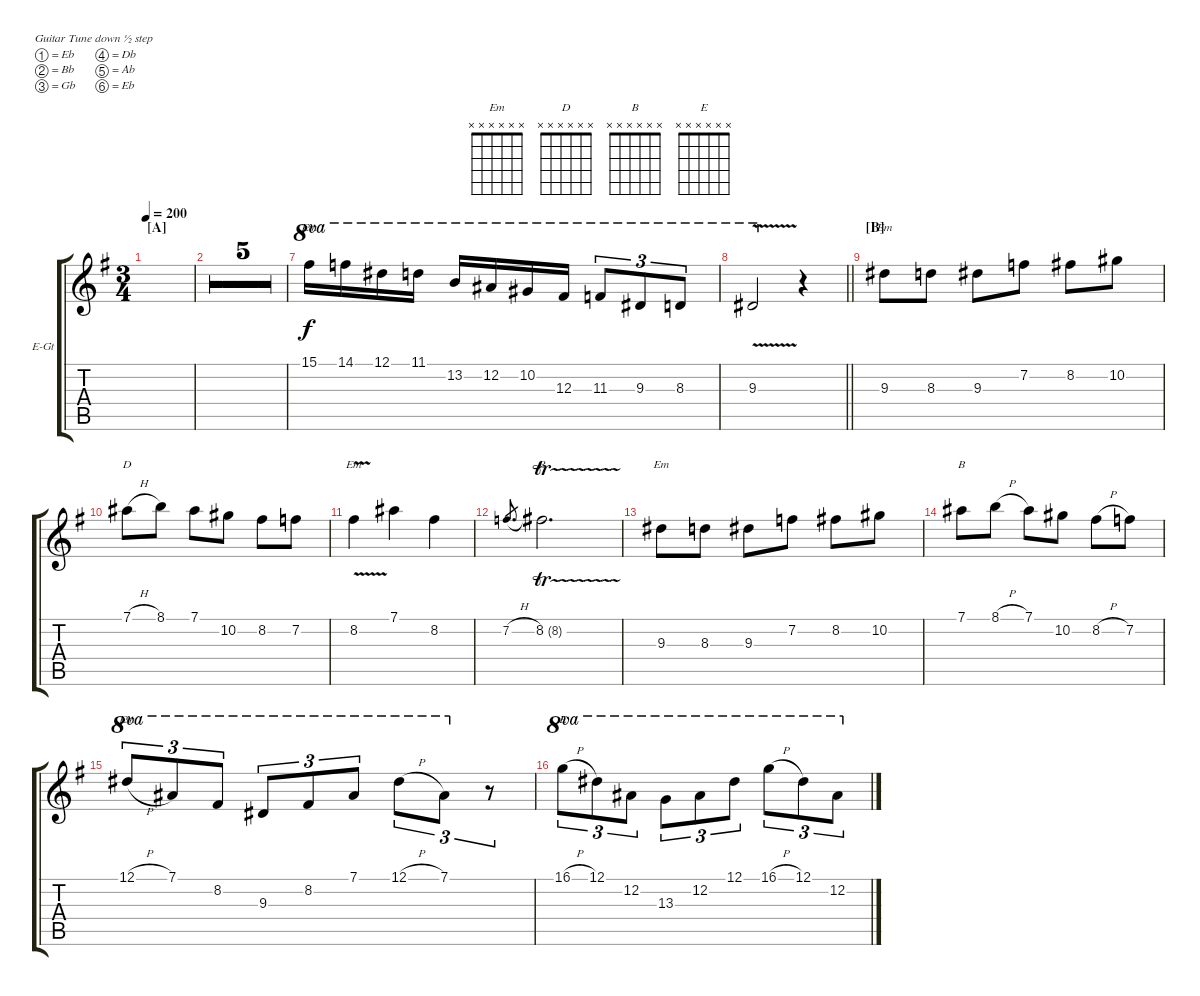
\defaultSystemsLayout 4
\bracketExtendMode groupsimilarinstruments
\firstSystemTrackNameOrientation horizontal
\otherSystemsTrackNameOrientation horizontal
\track ("Yngwie Malmsteen" "E-Gt") {multiBarRest instrument distortionguitar}
\staff {score tabs}
\tuning (Eb4 Bb3 Gb3 Db3 Ab2 Eb2)
\chord ("Em" x x x x x x)
\chord ("D" x x x x x x)
\chord ("B" x x x x x x)
\chord ("E" x x x x x x)
\ts (3 4)
\section ("A" "")
\tempo 200
\clef g2
\scale
0.175749
\ks g
|
\scale 0
|
\scale 0
|
\scale 0
|
\scale 0
|
\scale 0
|
\scale
0.355826 15.1.16{ch "Em" ot 8va} 14.1.16{ot 8va} 12.1.16{ot 8va} 11.1.16{ot 8va} 13.2.16{ot 8va} 12.2.16{ot 8va} 10.2.16{ot 8va} 12.3.16{ot 8va} 11.3.8{tu (3 2) ot 8va} 9.3.8{tu (3 2) ot 8va} 8.3.8{tu (3 2) ot 8va} |
\scale
0.0847058
\barLineRight lightlight
9.3{v}.2{ot 8va} r.4 |
\section ("B" "")
\scale
0.212393 9.3.8{ch "Em"} 8.3.8 9.3.8 7.2.8 8.2.8 10.2.8 |
\scale
0.171662 7.1{h}.8{ch "D"} 8.1.8 7.1.8 10.2.8 8.2.8 7.2.8 |
8.2{v}.4{ch "Em"} 7.1.4 8.2.4 |
7.2{h}.8{d gr} 8.2{tr (8 16)}.2{d ch "B"} |
9.3.8{ch "Em"} 8.3.8 9.3.8 7.2.8 8.2.8 10.2.8 |
7.1.8{ch "B"} 8.1{h}.8 7.1.8 10.2.8 8.2{h}.8 7.2.8 |
12.1{h}.8{tu (3 2) ch "Em" ot 8va} 7.1.8{tu (3 2) ot 8va} 8.2.8{tu (3 2) ot 8va} 9.3.8{tu (3 2) ot 8va} 8.2.8{tu (3 2) ot 8va} 7.1.8{tu (3 2) ot 8va} 12.1{h}.8{tu (3 2) ot 8va} 7.1.8{tu (3 2) ot 8va} r.8{tu (3 2)} |
16.1{h}.8{tu (3 2) ch "E" ot 8va} 12.1.8{tu (3 2) ot 8va} 12.2.8{tu (3 2) ot 8va} 13.3.8{tu (3 2) ot 8va} 12.2.8{tu (3 2) ot 8va} 12.1.8{tu (3 2) ot 8va} 16.1{h}.8{tu (3 2) ot 8va} 12.1.8{tu (3 2) ot 8va} 12.2.8{tu (3 2) ot 8va}
